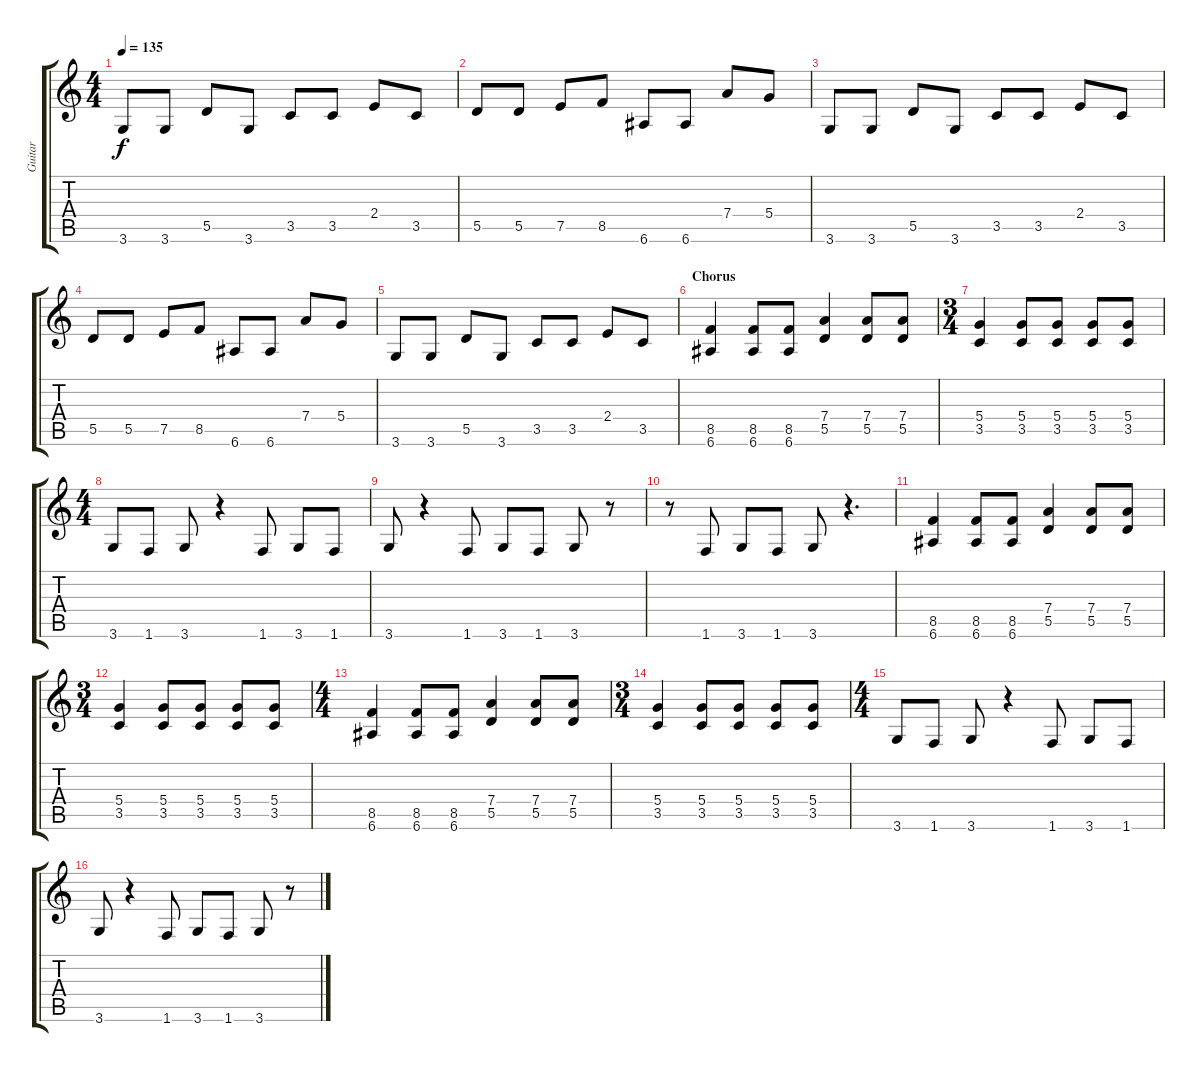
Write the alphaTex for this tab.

\track ("Guitar" "Guitar") {instrument distortionguitar}
\staff {score tabs}
\tuning (E4 B3 G3 D3 A2 E2) {hide}
\ts (4 4)
\tempo 135
\clef g2
\ks c
3.6.8{dy f} 3.6.8 5.5.8 3.6.8 3.5.8 3.5.8 2.4.8 3.5.8 |
5.5.8 5.5.8 7.5.8 8.5.8 6.6.8 6.6.8 7.4.8 5.4.8 |
3.6.8 3.6.8 5.5.8 3.6.8 3.5.8 3.5.8 2.4.8 3.5.8 |
5.5.8 5.5.8 7.5.8 8.5.8 6.6.8 6.6.8 7.4.8 5.4.8 |
3.6.8 3.6.8 5.5.8 3.6.8 3.5.8 3.5.8 2.4.8 3.5.8 |
\section ("" "Chorus")
(8.5 6.6).4 (8.5 6.6).8 (8.5 6.6).8 (7.4 5.5).4 (7.4 5.5).8 (7.4 5.5).8 |
\ts (3 4)
(5.4 3.5).4 (5.4 3.5).8 (5.4 3.5).8 (5.4 3.5).8 (5.4 3.5).8 |
\ts (4 4)
3.6.8 1.6.8 3.6.8 r.4 1.6.8 3.6.8 1.6.8 |
3.6.8 r.4 1.6.8 3.6.8 1.6.8 3.6.8 r.8 |
r.8 1.6.8 3.6.8 1.6.8 3.6.8 r.4{d} |
(8.5 6.6).4 (8.5 6.6).8 (8.5 6.6).8 (7.4 5.5).4 (7.4 5.5).8 (7.4 5.5).8 |
\ts (3 4)
(5.4 3.5).4 (5.4 3.5).8 (5.4 3.5).8 (5.4 3.5).8 (5.4 3.5).8 |
\ts (4 4)
(8.5 6.6).4 (8.5 6.6).8 (8.5 6.6).8 (7.4 5.5).4 (7.4 5.5).8 (7.4 5.5).8 |
\ts (3 4)
(5.4 3.5).4 (5.4 3.5).8 (5.4 3.5).8 (5.4 3.5).8 (5.4 3.5).8 |
\ts (4 4)
3.6.8 1.6.8 3.6.8 r.4 1.6.8 3.6.8 1.6.8 |
3.6.8 r.4 1.6.8 3.6.8 1.6.8 3.6.8 r.8
